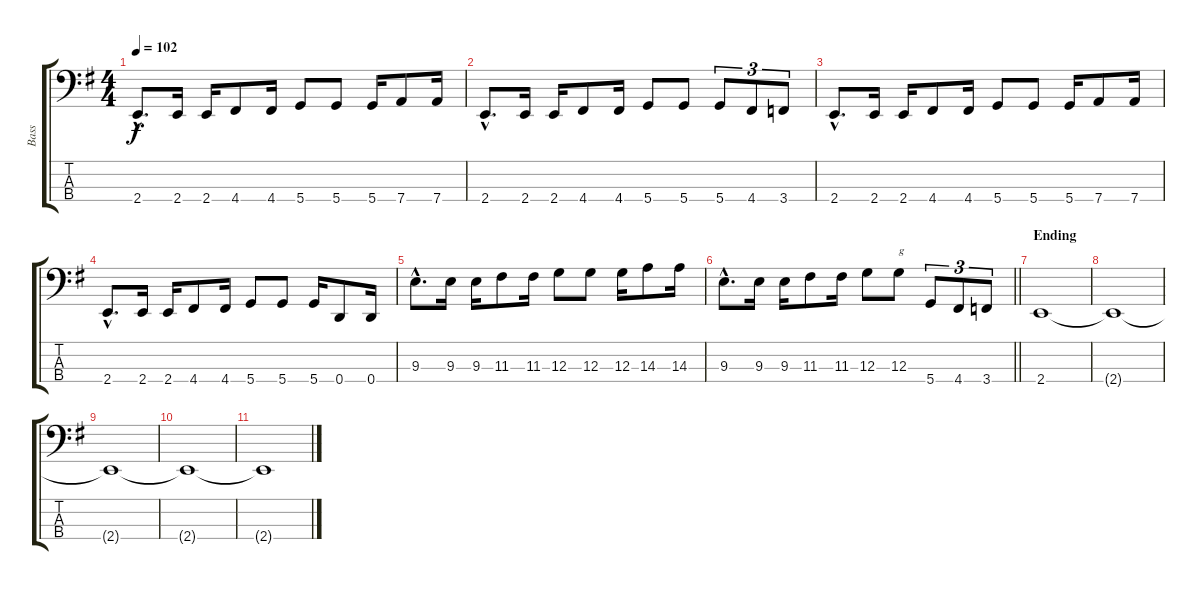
\track ("Bass" "Bass") {instrument electricbasspick}
\staff {score tabs}
\tuning (F2 C2 G1 D1) {hide}
\ts (4 4)
\tempo 102
\clef f4
\ks eminor
2.4{hac}.8{d dy f} 2.4.16 2.4.16 4.4.8 4.4.16 5.4.8 5.4.8 5.4.16 7.4.8 7.4.16 |
2.4{hac}.8{d} 2.4.16 2.4.16 4.4.8 4.4.16 5.4.8 5.4.8 5.4.8{tu (3 2)} 4.4.8{tu (3 2)} 3.4.8{tu (3 2)} |
2.4{hac}.8{d} 2.4.16 2.4.16 4.4.8 4.4.16 5.4.8 5.4.8 5.4.16 7.4.8 7.4.16 |
2.4{hac}.8{d} 2.4.16 2.4.16 4.4.8 4.4.16 5.4.8 5.4.8 5.4.16 0.4.8 0.4.16 |
9.3{hac}.8{d} 9.3.16 9.3.16 11.3.8 11.3.16 12.3.8 12.3.8 12.3.16 14.3.8 14.3.16 |
\barLineRight lightlight
9.3{hac}.8{d} 9.3.16 9.3.16 11.3.8 11.3.16 12.3.8 12.3.8{txt "g"} 5.4.8{tu (3 2)} 4.4.8{tu (3 2)} 3.4.8{tu (3 2)} |
\section ("" "Ending")
2.4.1 |
2.4{t}.1 |
2.4{t}.1 |
2.4{t}.1 |
2.4{t}.1
